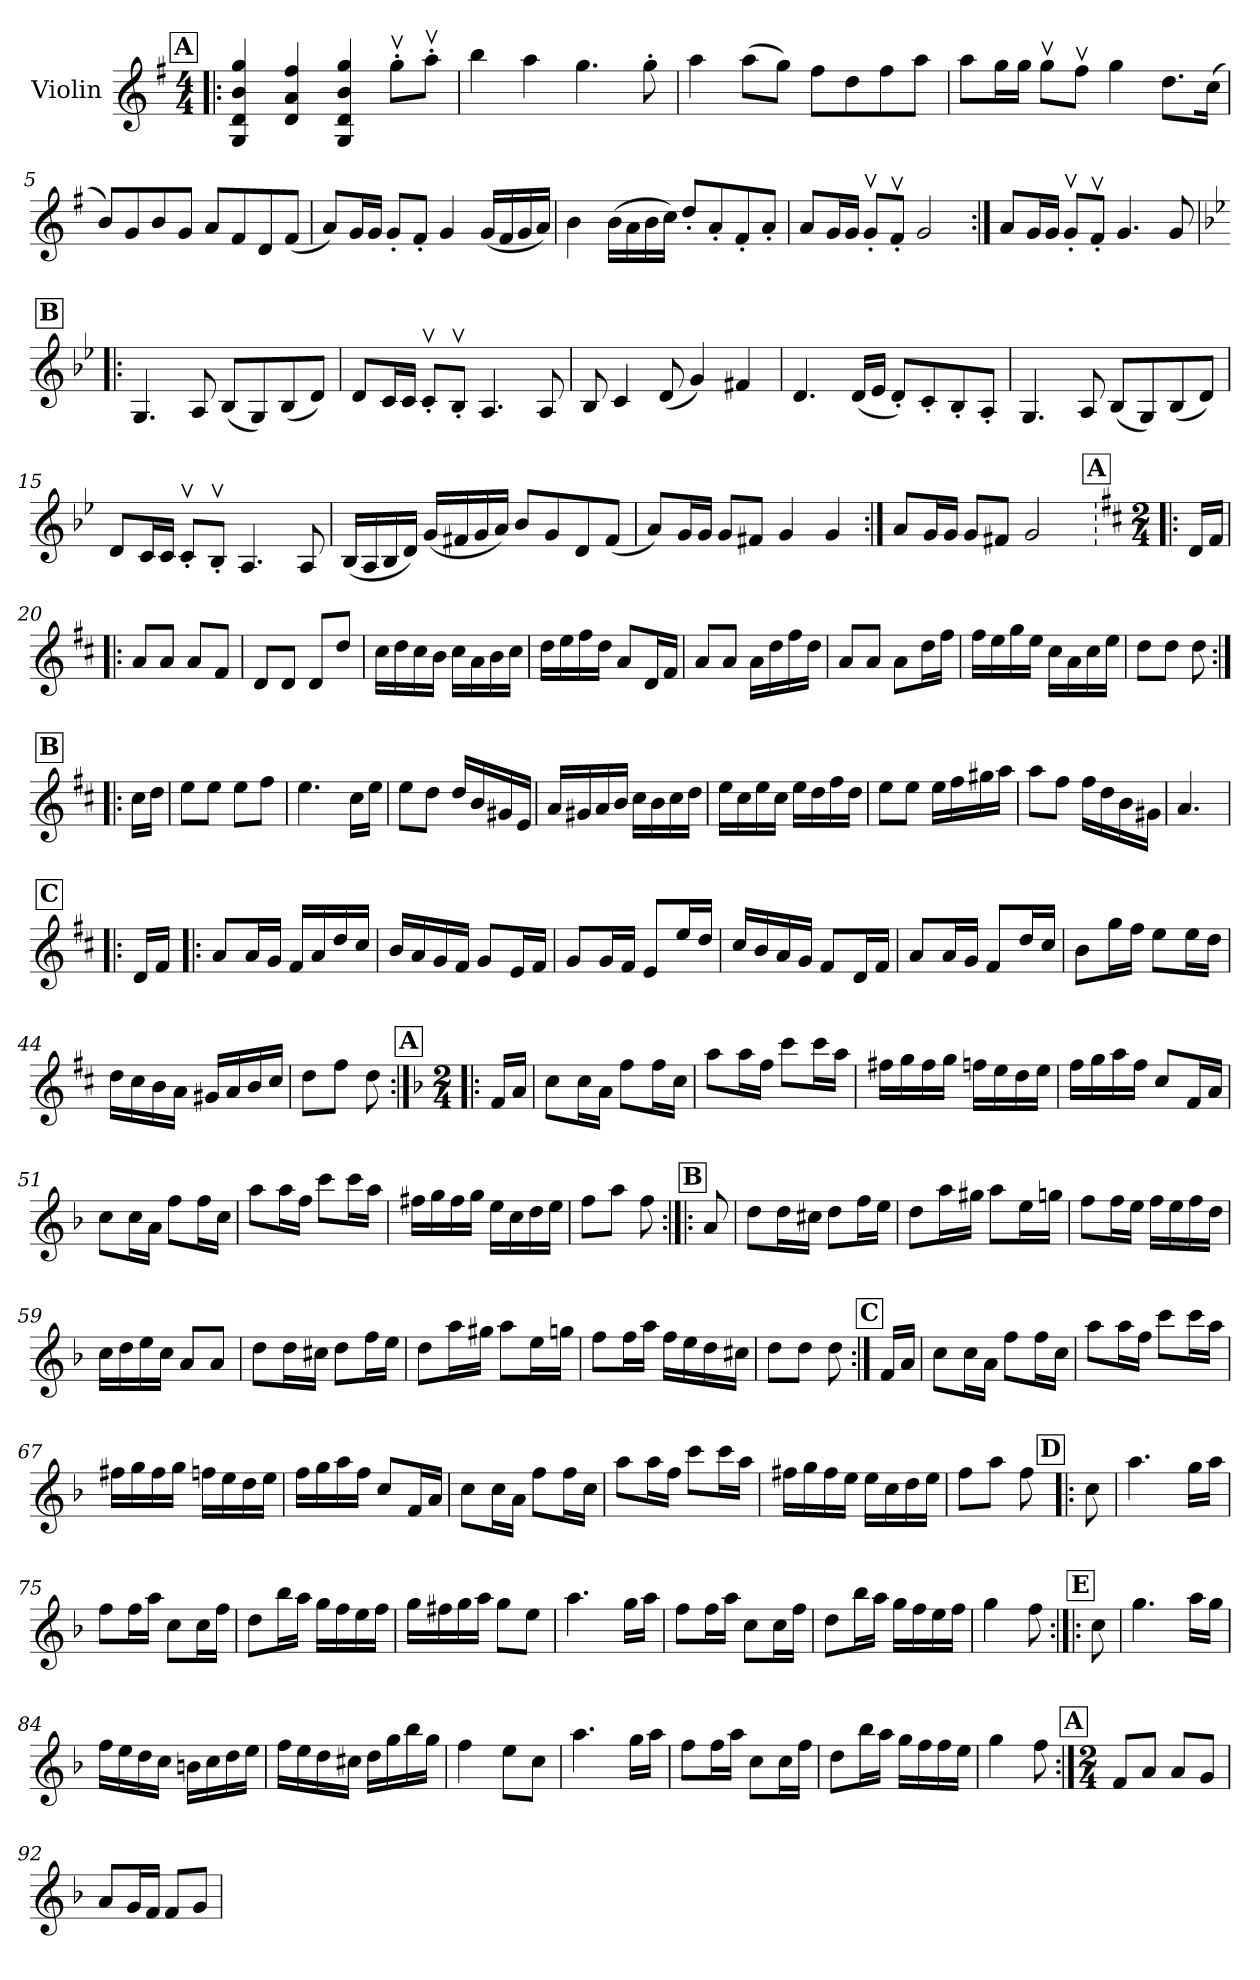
**kern
*part1
*staff1
*I"Violin
*I'Vln.
*clefG2
*k[f#]
*M4/4
!!LO:REH:place=s1:a:B:cj:fs=14:t=A
=1!|:
4G/ 4d/ 4b/ 4gg/
4d/ 4a/ 4ff#/
4G/ 4d/ 4b/ 4gg/
8ggv'\L
8aav'\J
=2
4bb\
4aa\
4.gg\
8gg'\
=3
4aa\
(8aa\L
8gg\J)
8ff#\L
8dd\
8ff#\
8aa\J
!!LO:LB:g=z
=4
8aa\L
16gg\L
16gg\JJ
8ggv\L
8ff#v\J
4gg\
8.dd\L
(16cc\Jk
=5
8b/L)
8g/
8b/
8g/J
8a/L
8f#/
8d/
(8f#/J
=6
8a/L)
16g/L
16g/JJ
8g'/L
8f#'/J
4g/
(16g/LL
16f#/
16g/
16a/JJ)
!!LO:LB:g=z
=7
4b\
(16b\LL
16a\
16b\
16cc\JJ)
8dd'/L
8a'/
8f#'/
8a'/J
=8
8a/L
16g/L
16g/JJ
8gv'/L
8f#v'/J
2g/
=9:|!
8a/L
16g/L
16g/JJ
8gv'/L
8f#v'/J
4.g/
8g/
!!LO:LB:g=z
!!LO:REH:place=s1:a:B:cj:fs=14:t=B
=10!|:
*k[b-e-]
4.G/
8A/
(8B-/L
8G/)
(8B-/
8d/J)
=11
8d/L
16c/L
16c/JJ
8cv'/L
8B-v'/J
4.A/
8A/
=12
8B-/
4c/
(8d/
4g/)
4f#X/
!!LO:LB:g=z
=13
4.d/
(16d/LL
16e-/JJ
8d'/L)
8c'/
8B-'/
8A'/J
=14
4.G/
8A/
(8B-/L
8G/)
(8B-/
8d/J)
=15
8d/L
16c/L
16c/JJ
8cv'/L
8B-v'/J
4.A/
8A/
!!LO:LB:g=z
=16
(16B-/LL
16A/
16B-/
16d/JJ)
(16g/LL
16f#X/
16g/
16a/JJ)
8b-/L
8g/
8d/
(8f#/J
=17
8a/L)
16g/L
16g/JJ
8g/L
8f#X/J
4g/
4g/
=18:|!
8a/L
16g/L
16g/JJ
8g/L
8f#X/J
2g/
!!LO:PB:g=z
!!LO:REH:place=s1:a:B:cj:fs=14:t=A
=19|!:
*k[f#c#]
*M2/4
16d/LL
16f#/JJ
=20
8a/L
8a/J
8a/L
8f#/J
=21
8d/L
8d/J
8d/L
8dd/J
=22
16cc#\LL
16dd\
16cc#\
16b\JJ
16cc#\LL
16a\
16b\
16cc#\JJ
=23
16dd\LL
16ee\
16ff#\
16dd\JJ
8a/L
16d/L
16f#/JJ
!!LO:LB:g=z
=24
8a/L
8a/J
16a\LL
16dd\
16ff#\
16dd\JJ
=25
8a/L
8a/J
8a\L
16dd\L
16ff#\JJ
=26
16ff#\LL
16ee\
16gg\
16ee\JJ
16cc#\LL
16a\
16cc#\
16ee\JJ
=27
8dd\L
8dd\J
8dd\
!!LO:LB:g=z
!!LO:REH:place=s1:a:B:cj:fs=14:t=B
=28:|!|:
16cc#\LL
16dd\JJ
=29
8ee\L
8ee\J
8ee\L
8ff#\J
=30
4.ee\
16cc#\LL
16ee\JJ
=31
8ee\L
8dd\J
16dd/LL
16b/
16g#X/
16e/JJ
=32
16a/LL
16g#X/
16a/
16b/JJ
16cc#\LL
16b\
16cc#\
16dd\JJ
!!LO:LB:g=z
=33
16ee\LL
16cc#\
16ee\
16cc#\JJ
16ee\LL
16dd\
16ff#\
16dd\JJ
=34
8ee\L
8ee\J
16ee\LL
16ff#\
16gg#X\
16aa\JJ
=35
8aa\L
8ff#\J
16ff#\LL
16dd\
16b\
16g#X\JJ
=36
4.a/
!!LO:LB:g=z
!!LO:REH:place=s1:a:B:cj:fs=14:t=C
=37!|:
16d/LL
16f#/JJ
=38!|:
8a/L
16a/L
16g/JJ
16f#/LL
16a/
16dd/
16cc#/JJ
=39
16b/LL
16a/
16g/
16f#/JJ
8g/L
16e/L
16f#/JJ
=40
8g/L
16g/L
16f#/JJ
8e/L
16ee/L
16dd/JJ
=41
16cc#/LL
16b/
16a/
16g/JJ
8f#/L
16d/L
16f#/JJ
!!LO:LB:g=z
=42
8a/L
16a/L
16g/JJ
8f#/L
16dd/L
16cc#/JJ
=43
8b\L
16gg\L
16ff#\JJ
8ee\L
16ee\L
16dd\JJ
=44
16dd\LL
16cc#\
16b\
16a\JJ
16g#X/LL
16a/
16b/
16cc#/JJ
=45
8dd\L
8ff#\J
8dd\
!!LO:PB:g=z
!!LO:REH:place=s1:a:B:cj:fs=14:t=A
=46:|!|:
*k[b-]
*M2/4
16f/LL
16a/JJ
=47
8cc\L
16cc\L
16a\JJ
8ff\L
16ff\L
16cc\JJ
=48
8aa\L
16aa\L
16ff\JJ
8ccc\L
16ccc\L
16aa\JJ
=49
16ff#X\LL
16gg\
16ff#\
16gg\JJ
16ffn\LL
16ee\
16dd\
16ee\JJ
=50
16ff\LL
16gg\
16aa\
16ff\JJ
8cc/L
16f/L
16a/JJ
!!LO:LB:g=z
=51
8cc\L
16cc\L
16a\JJ
8ff\L
16ff\L
16cc\JJ
=52
8aa\L
16aa\L
16ff\JJ
8ccc\L
16ccc\L
16aa\JJ
=53
16ff#X\LL
16gg\
16ff#\
16gg\JJ
16ee\LL
16cc\
16dd\
16ee\JJ
=54
8ff\L
8aa\J
8ff\
!!LO:LB:g=z
!!LO:REH:place=s1:a:B:cj:fs=14:t=B
=55:|!|:
8a/
=56
8dd\L
16dd\L
16cc#X\JJ
8dd\L
16ff\L
16ee\JJ
=57
8dd\L
16aa\L
16gg#X\JJ
8aa\L
16ee\L
16ggn\JJ
=58
8ff\L
16ff\L
16ee\JJ
16ff\LL
16ee\
16ff\
16dd\JJ
=59
16cc\LL
16dd\
16ee\
16cc\JJ
8a/L
8a/J
!!LO:LB:g=z
=60
8dd\L
16dd\L
16cc#X\JJ
8dd\L
16ff\L
16ee\JJ
=61
8dd\L
16aa\L
16gg#X\JJ
8aa\L
16ee\L
16ggn\JJ
=62
8ff\L
16ff\L
16aa\JJ
16ff\LL
16ee\
16dd\
16cc#X\JJ
=63
8dd\L
8dd\J
8dd\
!!LO:LB:g=z
!!LO:REH:place=s1:a:B:cj:fs=14:t=C
=64:|!
16f/LL
16a/JJ
=65
8cc\L
16cc\L
16a\JJ
8ff\L
16ff\L
16cc\JJ
=66
8aa\L
16aa\L
16ff\JJ
8ccc\L
16ccc\L
16aa\JJ
=67
16ff#X\LL
16gg\
16ff#\
16gg\JJ
16ffn\LL
16ee\
16dd\
16ee\JJ
=68
16ff\LL
16gg\
16aa\
16ff\JJ
8cc/L
16f/L
16a/JJ
!!LO:LB:g=z
=69
8cc\L
16cc\L
16a\JJ
8ff\L
16ff\L
16cc\JJ
=70
8aa\L
16aa\L
16ff\JJ
8ccc\L
16ccc\L
16aa\JJ
=71
16ff#X\LL
16gg\
16ff#\
16ee\JJ
16ee\LL
16cc\
16dd\
16ee\JJ
=72
8ff\L
8aa\J
8ff\
!!LO:LB:g=z
!!LO:REH:place=s1:a:B:cj:fs=14:t=D
=73!|:
8cc\
=74
4.aa\
16gg\LL
16aa\JJ
=75
8ff\L
16ff\L
16aa\JJ
8cc\L
16cc\L
16ff\JJ
=76
8dd\L
16bb-\L
16aa\JJ
16gg\LL
16ff\
16ee\
16ff\JJ
=77
16gg\LL
16ff#X\
16gg\
16aa\JJ
8gg\L
8ee\J
!!LO:LB:g=z
=78
4.aa\
16gg\LL
16aa\JJ
=79
8ff\L
16ff\L
16aa\JJ
8cc\L
16cc\L
16ff\JJ
=80
8dd\L
16bb-\L
16aa\JJ
16gg\LL
16ff\
16ee\
16ff\JJ
=81
4gg\
8ff\
!!LO:LB:g=z
!!LO:REH:place=s1:a:B:cj:fs=14:t=E
=82:|!|:
8cc\
=83
4.gg\
16aa\LL
16gg\JJ
=84
16ff\LL
16ee\
16dd\
16cc\JJ
16bn\LL
16cc\
16dd\
16ee\JJ
=85
16ff\LL
16ee\
16dd\
16cc#X\JJ
16dd\LL
16gg\
16bb-\
16gg\JJ
=86
4ff\
8ee\L
8cc\J
!!LO:LB:g=z
=87
4.aa\
16gg\LL
16aa\JJ
=88
8ff\L
16ff\L
16aa\JJ
8cc\L
16cc\L
16ff\JJ
=89
8dd\L
16bb-\L
16aa\JJ
16gg\LL
16ff\
16ff\
16ee\JJ
=90
4gg\
8ff\
!!LO:PB:g=z
!!LO:REH:place=s1:a:B:cj:fs=14:t=A
=91:|!
*M2/4
8f/L
8a/J
8a/L
8g/J
=92
8a/L
16g/L
16f/JJ
8f/L
8g/J
=
*-
